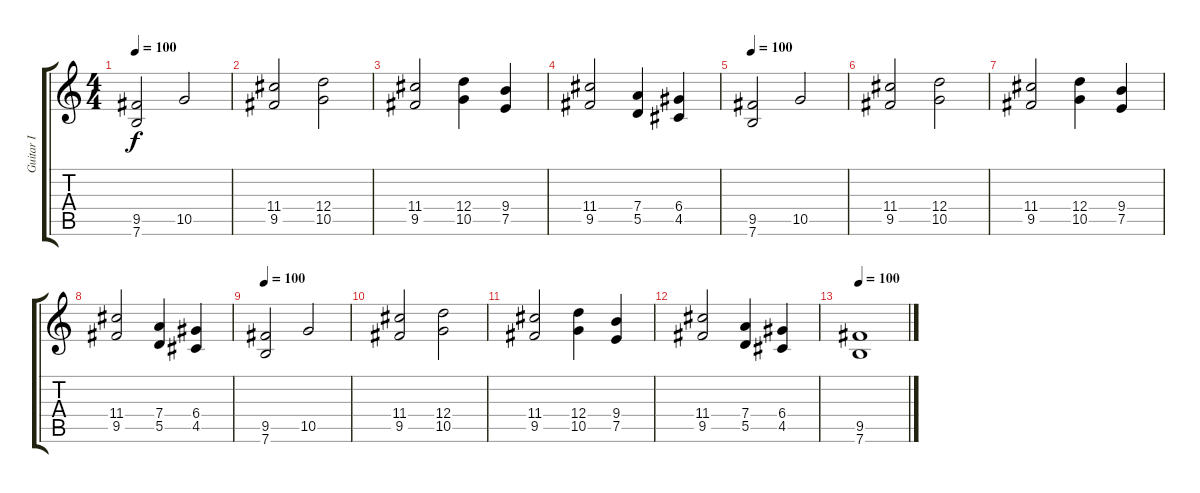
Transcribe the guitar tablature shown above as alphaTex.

\track ("Guitar I" "Guitar I") {instrument distortionguitar}
\staff {score tabs}
\tuning (E4 B3 G3 D3 A2 E2) {hide}
\ts (4 4)
\tempo 100
\clef g2
\ks c
(9.5 7.6).2{dy f} 10.5.2 |
(11.4 9.5).2 (12.4 10.5).2 |
(11.4 9.5).2 (12.4 10.5).4 (9.4 7.5).4 |
(11.4 9.5).2 (7.4 5.5).4 (6.4 4.5).4 |
\tempo 100
(9.5 7.6).2 10.5.2 |
(11.4 9.5).2 (12.4 10.5).2 |
(11.4 9.5).2 (12.4 10.5).4 (9.4 7.5).4 |
(11.4 9.5).2 (7.4 5.5).4 (6.4 4.5).4 |
\tempo 100
(9.5 7.6).2 10.5.2 |
(11.4 9.5).2 (12.4 10.5).2 |
(11.4 9.5).2 (12.4 10.5).4 (9.4 7.5).4 |
(11.4 9.5).2 (7.4 5.5).4 (6.4 4.5).4 |
\tempo 100
(9.5 7.6).1
